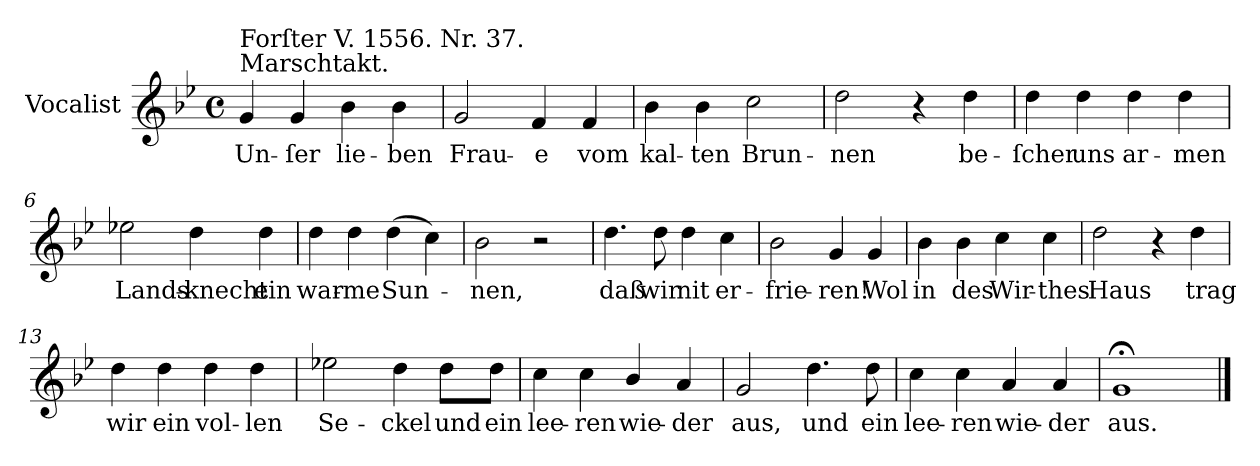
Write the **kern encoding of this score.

**kern	**text
*part1	*part1
*staff1	*staff1
*I"Vocalist	*
*k[b-e-]	*
*g:	*
*M4/4	*
*met(c)	*
=1	=1
!LO:TX:a:t=Marschtakt.	!
!LO:TX:a:t=Forſter V. 1556. Nr. 37.	!
4g	Un-
4g	-ſer
4b-	lie-
4b-	-ben
=2	=2
2g	Frau-
4f	-e
4f	vom
=3	=3
4b-	kal-
4b-	-ten
2cc	Brun-
=4	=4
2dd	-nen
4r	.
4dd	be-
=5	=5
4dd	-ſcher
4dd	uns
4dd	ar-
4dd	-men
=6	=6
2ee-X	Lands-
4dd	-knecht
4dd	ein
=7	=7
4dd	war-
4dd	-me
(4dd	Sun-
4cc)	.
=8	=8
2b-	-nen,
2r	.
=9	=9
4.dd	daß
8dd	wir
4dd	nit
4cc	er-
=10	=10
2b-	-frie-
4g	-ren!
4g	Wol
=11	=11
4b-	in
4b-	des
4cc	Wir-
4cc	-thes
=12	=12
2dd	Haus
4r	.
4dd	trag
=13	=13
4dd	wir
4dd	ein
4dd	vol-
4dd	-len
=14	=14
2ee-X	Se-
4dd	-ckel
8ddL	und
8ddJ	ein
=15	=15
4cc	lee-
4cc	-ren
4b-/	wie-
4a	-der
=16	=16
2g	aus,
4.dd	und
8dd	ein
=17	=17
4cc	lee-
4cc	-ren
4a	wie-
4a	-der
=18	=18
1g;<	aus.
==	==
*-	*-
